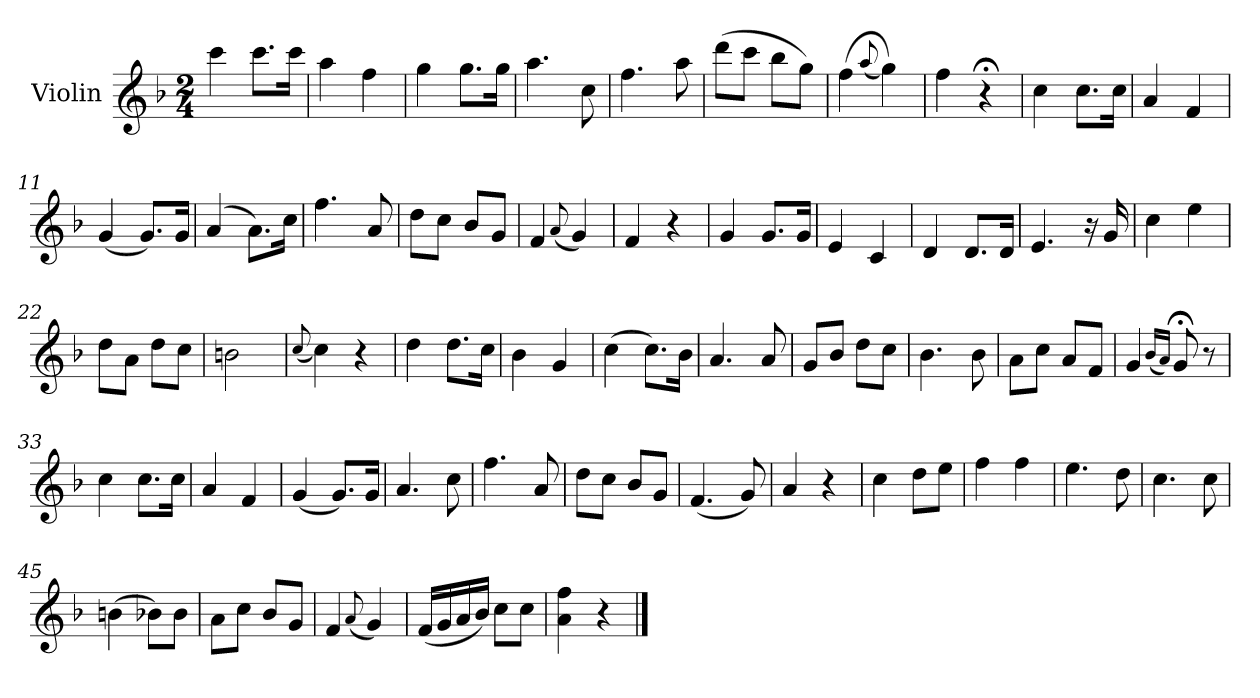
**kern
*part1
*staff1
*I"Violin
*I'Vln.
*clefG2
*k[b-]
*M2/4
=1
4ccc\
8.ccc\L
16ccc\Jk
=2
4aa\
4ff\
=3
4gg\
8.gg\L
16gg\Jk
=4
4.aa\
8cc\
=5
4.ff\
8aa\
=6
(>8ddd\L
8ccc\J
8bb-\L
8gg\J)
=7
(>4ff\
(<8qqaa/
4gg\))
=8
4ff\
4r;<
!!LO:LB:g=z
=9
4cc\
8.cc\L
16cc\Jk
=10
4a/
4f/
=11
(<4g/
8.g/L)
16g/Jk
=12
(>4a/
8.a\L)
16cc\Jk
=13
4.ff\
8a/
=14
8dd\L
8cc\J
8b-/L
8g/J
=15
4f/
(<8qqa/
4g/)
=16
4f/
4r
=17
4g/
8.g/L
16g/Jk
!!LO:LB:g=z
=18
4e/
4c/
=19
4d/
8.d/L
16d/Jk
=20
4.e/
16r
16g/
=21
4cc\
4ee\
=22
8dd\L
8a\J
8dd\L
8cc\J
=23
2bn\
=24
(<8qqcc/
4cc\)
4r
=25
4dd\
8.dd\L
16cc\Jk
=26
4b-\
4g/
!!LO:LB:g=z
=27
(>4cc\
8.cc\L)
16b-\Jk
=28
4.a/
8a/
=29
8g/L
8b-/J
8dd\L
8cc\J
=30
4.b-\
8b-\
=31
8a\L
8cc\J
8a/L
8f/J
=32
4g/
(<16qqb-/LL
16qqa/JJ)
8g;</
8r
=33
4cc\
8.cc\L
16cc\Jk
=34
4a/
4f/
=35
(<4g/
8.g/L)
16g/Jk
!!LO:LB:g=z
=36
4.a/
8cc\
=37
4.ff\
8a/
=38
8dd\L
8cc\J
8b-/L
8g/J
=39
(<4.f/
8g/)
=40
4a/
4r
=41
4cc\
8dd\L
8ee\J
=42
4ff\
4ff\
=43
4.ee\
8dd\
=44
4.cc\
8cc\
=45
(>4bn\
8b-X\L)
8b-\J
!!LO:LB:g=z
=46
8a\L
8cc\J
8b-/L
8g/J
=47
4f/
(<8qqa/
4g/)
=48
(<16f/LL
16g/
16a/
16b-/JJ)
8cc\L
8cc\J
=49
4a\ 4ff\
4r
==
*-
